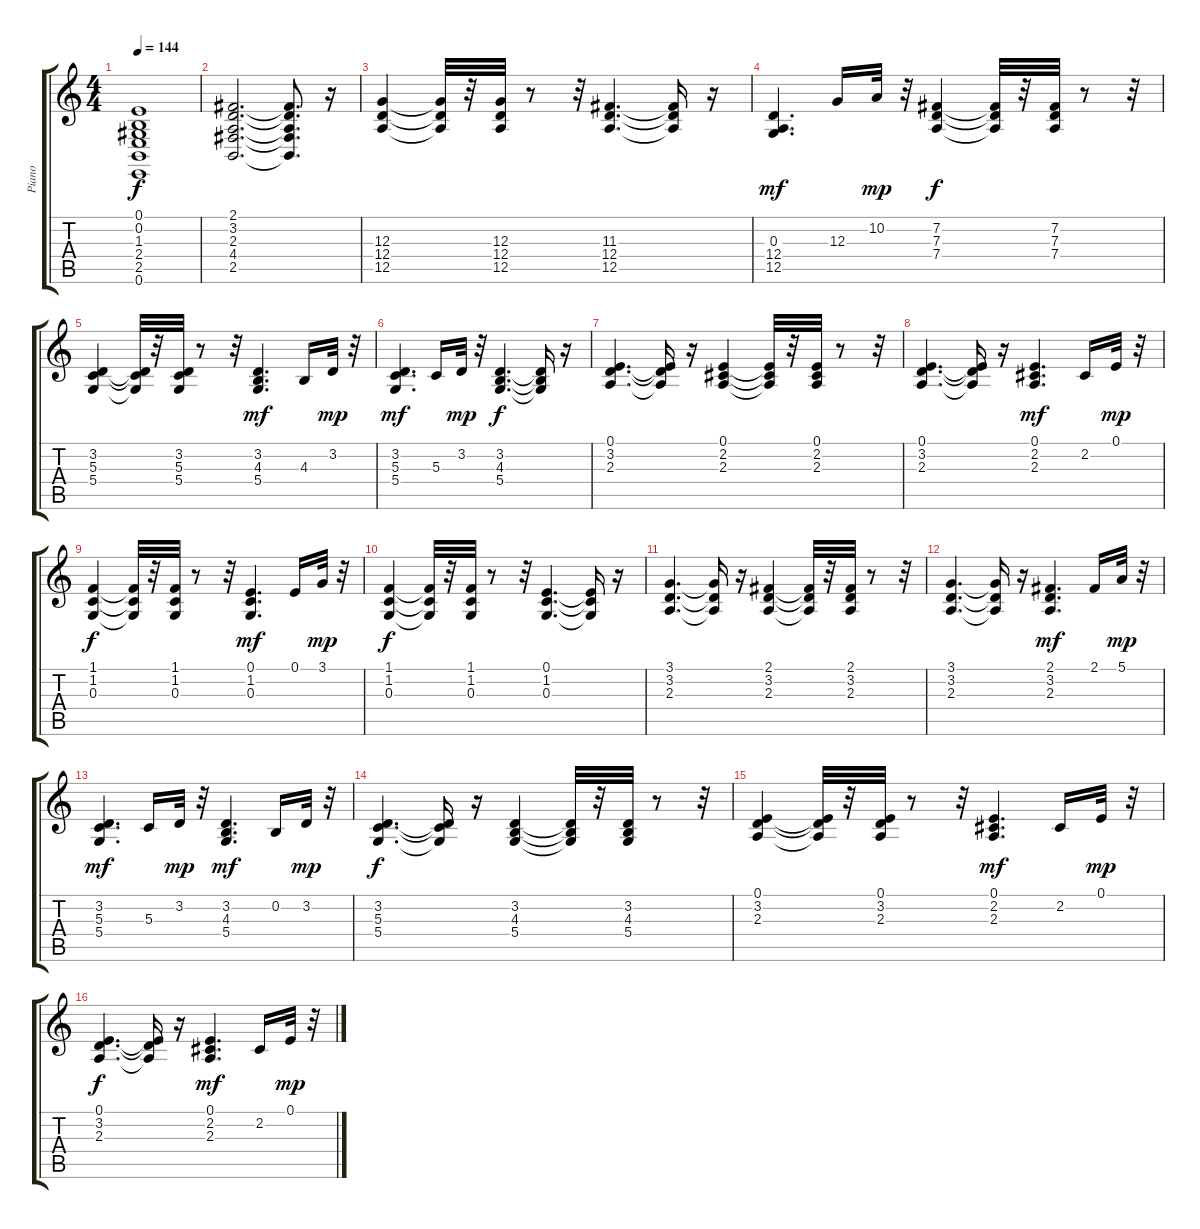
\track ("Piano" "Piano") {instrument brightacousticpiano}
\staff {score tabs}
\tuning (E4 B3 G3 D3 A2 E2) {hide}
\ts (4 4)
\tempo 144
\clef g2
\ks c
(0.1 0.2 1.3 2.4 2.5 0.6).1{dy f} |
(2.1 3.2 2.3 4.4 2.5).2{d} (2.1{t} 3.2{t} 2.3{t} 4.4{t} 2.5{t}).8{d} r.16 |
(12.3 12.4 12.5).4 (12.3{t} 12.4{t} 12.5{t}).32 r.32 (12.3 12.4 12.5).32 r.8 r.32 (11.3 12.4 12.5).4{d} (11.3{t} 12.4{t} 12.5{t}).16 r.16 |
(0.3 12.4 12.5).4{d dy mf} 12.3.16 10.2.32{dy mp} r.32 (7.2 7.3 7.4).4{dy f} (7.2{t} 7.3{t} 7.4{t}).32 r.32 (7.2 7.3 7.4).32 r.8 r.32 |
(3.2 5.3 5.4).4 (3.2{t} 5.3{t} 5.4{t}).32 r.32 (3.2 5.3 5.4).32 r.8 r.32 (3.2 4.3 5.4).4{d dy mf} 4.3.16 3.2.32{dy mp} r.32 |
(3.2 5.3 5.4).4{d dy mf} 5.3.16 3.2.32{dy mp} r.32 (3.2 4.3 5.4).4{d dy f} (3.2{t} 4.3{t} 5.4{t}).16 r.16 |
(0.1 3.2 2.3).4{d} (0.1{t} 3.2{t} 2.3{t}).16 r.16 (0.1 2.2 2.3).4 (0.1{t} 2.2{t} 2.3{t}).32 r.32 (0.1 2.2 2.3).32 r.8 r.32 |
(0.1 3.2 2.3).4{d} (0.1{t} 3.2{t} 2.3{t}).16 r.16 (0.1 2.2 2.3).4{d dy mf} 2.2.16 0.1.32{dy mp} r.32 |
(1.1 1.2 0.3).4{dy f} (1.1{t} 1.2{t} 0.3{t}).32 r.32 (1.1 1.2 0.3).32 r.8 r.32 (0.1 1.2 0.3).4{d dy mf} 0.1.16 3.1.32{dy mp} r.32 |
(1.1 1.2 0.3).4{dy f} (1.1{t} 1.2{t} 0.3{t}).32 r.32 (1.1 1.2 0.3).32 r.8 r.32 (0.1 1.2 0.3).4{d} (0.1{t} 1.2{t} 0.3{t}).16 r.16 |
(3.1 3.2 2.3).4{d} (3.1{t} 3.2{t} 2.3{t}).16 r.16 (2.1 3.2 2.3).4 (2.1{t} 3.2{t} 2.3{t}).32 r.32 (2.1 3.2 2.3).32 r.8 r.32 |
(3.1 3.2 2.3).4{d} (3.1{t} 3.2{t} 2.3{t}).16 r.16 (2.1 3.2 2.3).4{d dy mf} 2.1.16 5.1.32{dy mp} r.32 |
(3.2 5.3 5.4).4{d dy mf} 5.3.16 3.2.32{dy mp} r.32 (3.2 4.3 5.4).4{d dy mf} 0.2.16 3.2.32{dy mp} r.32 |
(3.2 5.3 5.4).4{d dy f} (3.2{t} 5.3{t} 5.4{t}).16 r.16 (3.2 4.3 5.4).4 (3.2{t} 4.3{t} 5.4{t}).32 r.32 (3.2 4.3 5.4).32 r.8 r.32 |
(0.1 3.2 2.3).4 (0.1{t} 3.2{t} 2.3{t}).32 r.32 (0.1 3.2 2.3).32 r.8 r.32 (0.1 2.2 2.3).4{d dy mf} 2.2.16 0.1.32{dy mp} r.32 |
(0.1 3.2 2.3).4{d dy f} (0.1{t} 3.2{t} 2.3{t}).16 r.16 (0.1 2.2 2.3).4{d dy mf} 2.2.16 0.1.32{dy mp} r.32
